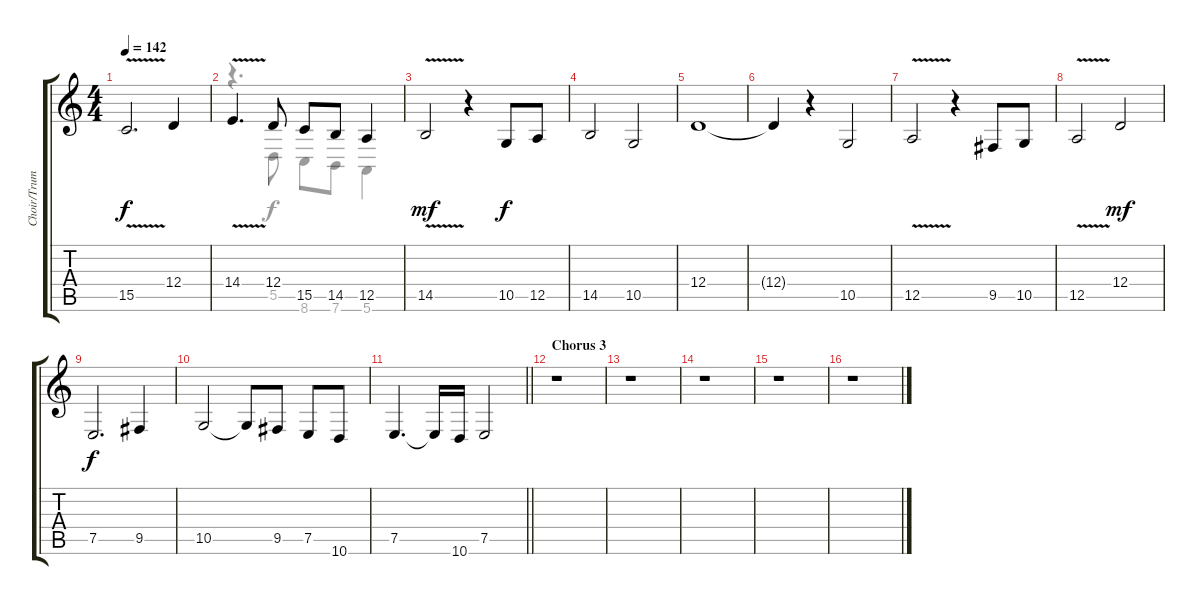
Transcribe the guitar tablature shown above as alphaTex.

\track ("Choir/Trumpet/Oboe/Piano" "Choir/Trum") {instrument choiraahs}
\staff {score tabs}
\tuning (E4 B3 G3 D3 A2 E2) {hide}
\voice
\ts (4 4)
\tempo 142
\clef g2
\ks c
15.5{v}.2{d dy f} 12.4.4 |
14.4{v}.4{d} 12.4.8 15.5.8 14.5.8 12.5.4 |
14.5{v}.2{dy mf} r.4 10.5.8{dy f} 12.5.8 |
14.5.2 10.5.2 |
12.4.1 |
12.4{t}.4 r.4 10.5.2 |
12.5{v}.2 r.4 9.5.8 10.5.8 |
12.5{v}.2 12.4.2{dy mf} |
7.5.2{d dy f} 9.5.4 |
10.5.2 10.5{t}.8 9.5.8 7.5.8 10.6.8 |
\barLineRight lightlight
7.5.4{d} 7.5{t}.16 10.6.16 7.5.2 |
\section ("" "Chorus 3")
r.1 |
r.1 |
r.1 |
r.1 |
r.1
\voice
\clef g2
\ottava regular
\simile none
\ks c
|
r.4{d} 5.5.8 8.6.8 7.6.8 5.6.4 |
|
|
|
|
|
|
|
|
\barLineRight lightlight
|
|
|
|
|
